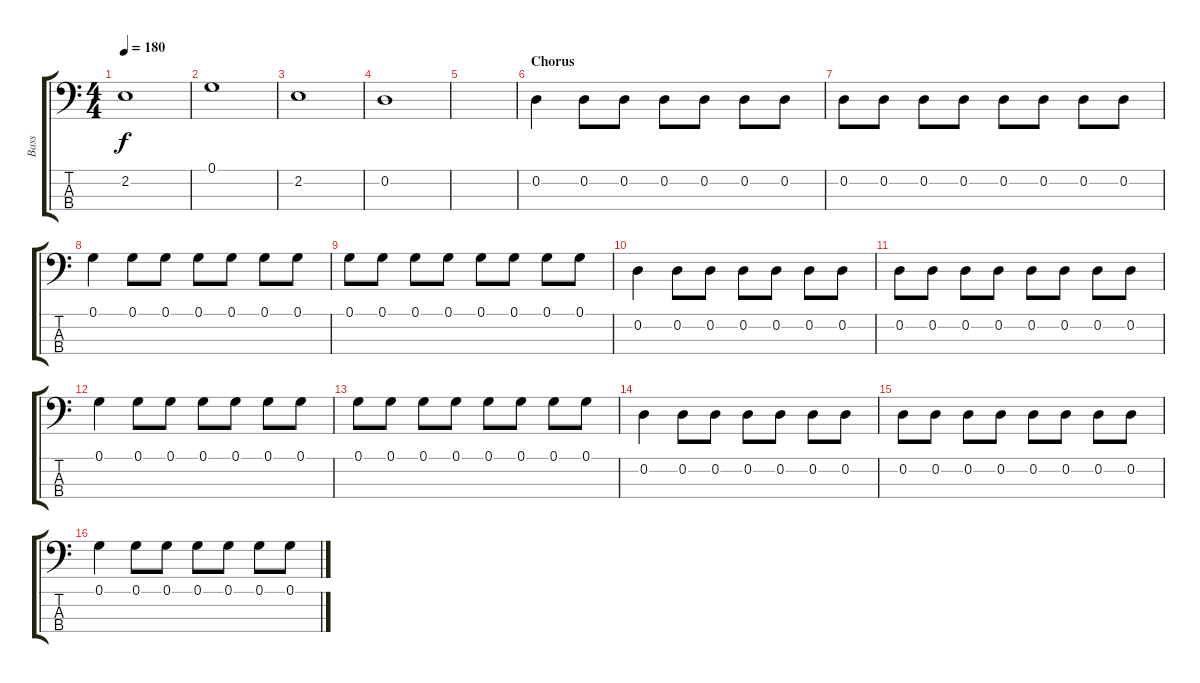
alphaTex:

\track ("Bass" "Bass") {instrument electricbasspick}
\staff {score tabs}
\tuning (G2 D2 A1 E1) {hide}
\ts (4 4)
\tempo 180
\clef f4
\ks c
2.2.1{dy f} |
0.1.1 |
2.2.1 |
0.2.1 |
|
\section ("" "Chorus")
0.2.4 0.2.8 0.2.8 0.2.8 0.2.8 0.2.8 0.2.8 |
0.2.8 0.2.8 0.2.8 0.2.8 0.2.8 0.2.8 0.2.8 0.2.8 |
0.1.4 0.1.8 0.1.8 0.1.8 0.1.8 0.1.8 0.1.8 |
0.1.8 0.1.8 0.1.8 0.1.8 0.1.8 0.1.8 0.1.8 0.1.8 |
0.2.4 0.2.8 0.2.8 0.2.8 0.2.8 0.2.8 0.2.8 |
0.2.8 0.2.8 0.2.8 0.2.8 0.2.8 0.2.8 0.2.8 0.2.8 |
0.1.4 0.1.8 0.1.8 0.1.8 0.1.8 0.1.8 0.1.8 |
0.1.8 0.1.8 0.1.8 0.1.8 0.1.8 0.1.8 0.1.8 0.1.8 |
0.2.4 0.2.8 0.2.8 0.2.8 0.2.8 0.2.8 0.2.8 |
0.2.8 0.2.8 0.2.8 0.2.8 0.2.8 0.2.8 0.2.8 0.2.8 |
0.1.4 0.1.8 0.1.8 0.1.8 0.1.8 0.1.8 0.1.8
